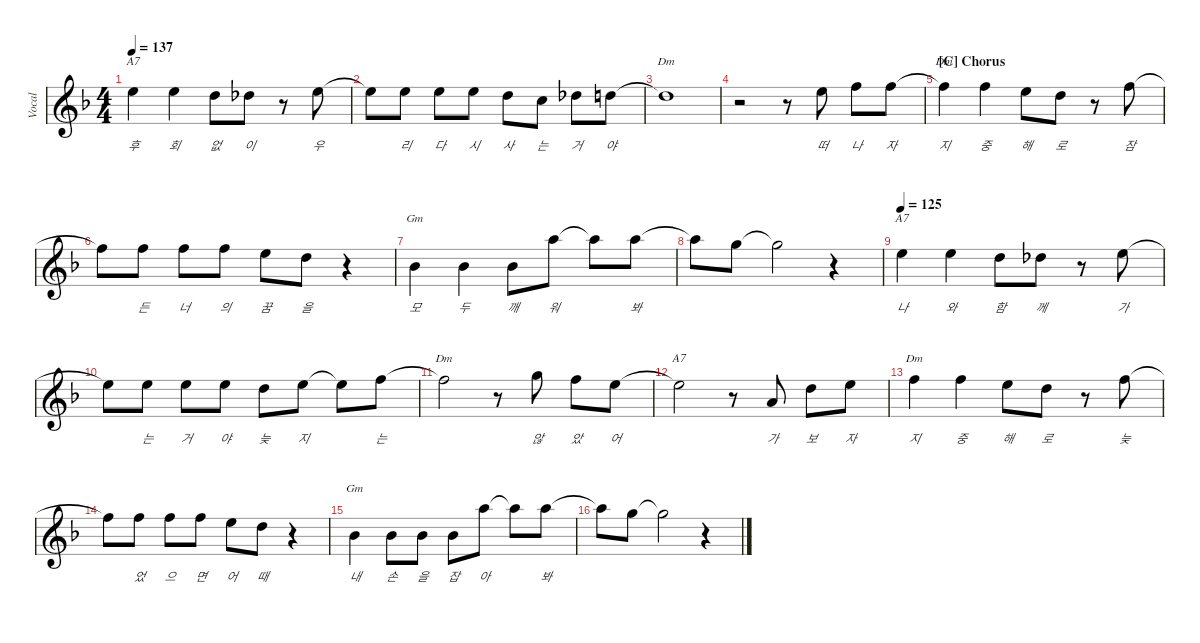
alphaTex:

\defaultSystemsLayout 4
\hideDynamics
\bracketExtendMode nobrackets
\track ("Singer" "Vocal") {defaultSystemsLayout 4 instrument voiceoohs}
\staff {score}
\tuning (E4 B3 G3 D3 A2 E2)
\chord ("Gm" 6 x x x x x) {firstfret 6 showdiagram false showfingering false}
\chord ("A7" 12 x x x x x) {firstfret 12 showdiagram false showfingering false}
\chord ("Dm" 13 x x x x x) {firstfret 13 showdiagram false showfingering false}
\chord ("Dm" 10 x x x x x) {firstfret 10 showdiagram false showfingering false}
\ts (4 4)
\tempo 137
\clef g2
\ks f
12.1{acc forcenatural}.4{ch "A7" lyrics (0 "후") lyrics (1 "") lyrics (2 "") lyrics (3 "") lyrics (4 "") dy mf} 12.1{acc forcenatural}.4{lyrics (0 "회") lyrics (1 "") lyrics (2 "") lyrics (3 "") lyrics (4 "")} 10.1{acc forcenatural}.8{lyrics (0 "없") lyrics (1 "") lyrics (2 "") lyrics (3 "") lyrics (4 "")} 9.1{acc b}.8{lyrics (0 "이") lyrics (1 "") lyrics (2 "") lyrics (3 "") lyrics (4 "")} r.8 12.1{acc forcenatural}.8{lyrics (0 "우") lyrics (1 "") lyrics (2 "") lyrics (3 "") lyrics (4 "")} |
12.1{t acc forcenatural}.8 12.1{acc forcenatural}.8{lyrics (0 "리") lyrics (1 "") lyrics (2 "") lyrics (3 "") lyrics (4 "")} 12.1{acc forcenatural}.8{lyrics (0 "다") lyrics (1 "") lyrics (2 "") lyrics (3 "") lyrics (4 "")} 12.1{acc forcenatural}.8{lyrics (0 "시") lyrics (1 "") lyrics (2 "") lyrics (3 "") lyrics (4 "")} 10.1{acc forcenatural}.8{lyrics (0 "사") lyrics (1 "") lyrics (2 "") lyrics (3 "") lyrics (4 "")} 8.1{acc forcenatural}.8{lyrics (0 "는") lyrics (1 "") lyrics (2 "") lyrics (3 "") lyrics (4 "")} 9.1{acc b}.8{lyrics (0 "거") lyrics (1 "") lyrics (2 "") lyrics (3 "") lyrics (4 "")} 10.1{acc forcenatural}.8{lyrics (0 "야") lyrics (1 "") lyrics (2 "") lyrics (3 "") lyrics (4 "")} |
10.1{t acc forcenatural}.1{ch "Dm"} |
r.2 r.8 12.1{acc forcenatural}.8{lyrics (0 "떠") lyrics (1 "") lyrics (2 "") lyrics (3 "") lyrics (4 "")} 13.1{acc forcenatural}.8{lyrics (0 "나") lyrics (1 "") lyrics (2 "") lyrics (3 "") lyrics (4 "")} 13.1{acc forcenatural}.8{lyrics (0 "자") lyrics (1 "") lyrics (2 "") lyrics (3 "") lyrics (4 "")} |
\section ("C" "Chorus")
13.1{t acc forcenatural}.4{ch "Dm" lyrics (0 "지") lyrics (1 "") lyrics (2 "") lyrics (3 "") lyrics (4 "")} 13.1{acc forcenatural}.4{lyrics (0 "중") lyrics (1 "") lyrics (2 "") lyrics (3 "") lyrics (4 "")} 12.1{acc forcenatural}.8{lyrics (0 "해") lyrics (1 "") lyrics (2 "") lyrics (3 "") lyrics (4 "")} 10.1{acc forcenatural}.8{lyrics (0 "로") lyrics (1 "") lyrics (2 "") lyrics (3 "") lyrics (4 "")} r.8 13.1{acc forcenatural}.8{lyrics (0 "잠") lyrics (1 "") lyrics (2 "") lyrics (3 "") lyrics (4 "")} |
13.1{t acc forcenatural}.8 13.1{acc forcenatural}.8{lyrics (0 "든") lyrics (1 "") lyrics (2 "") lyrics (3 "") lyrics (4 "")} 13.1{acc forcenatural}.8{lyrics (0 "너") lyrics (1 "") lyrics (2 "") lyrics (3 "") lyrics (4 "")} 13.1{acc forcenatural}.8{lyrics (0 "의") lyrics (1 "") lyrics (2 "") lyrics (3 "") lyrics (4 "")} 12.1{acc forcenatural}.8{lyrics (0 "꿈") lyrics (1 "") lyrics (2 "") lyrics (3 "") lyrics (4 "")} 10.1{acc forcenatural}.8{lyrics (0 "을") lyrics (1 "") lyrics (2 "") lyrics (3 "") lyrics (4 "")} r.4 |
6.1{acc b}.4{ch "Gm" lyrics (0 "모") lyrics (1 "") lyrics (2 "") lyrics (3 "") lyrics (4 "")} 6.1{acc b}.4{lyrics (0 "두") lyrics (1 "") lyrics (2 "") lyrics (3 "") lyrics (4 "")} 6.1{acc b}.8{lyrics (0 "깨") lyrics (1 "") lyrics (2 "") lyrics (3 "") lyrics (4 "")} 17.1{acc forcenatural}.8{lyrics (0 "워") lyrics (1 "") lyrics (2 "") lyrics (3 "") lyrics (4 "")} 17.1{t acc forcenatural}.8 17.1{acc forcenatural}.8{lyrics (0 "봐") lyrics (1 "") lyrics (2 "") lyrics (3 "") lyrics (4 "")} |
17.1{t acc forcenatural}.8 15.1{acc forcenatural}.8 15.1{t acc forcenatural}.2 r.4 |
\tempo 125
12.1{acc forcenatural}.4{ch "A7" lyrics (0 "나") lyrics (1 "") lyrics (2 "") lyrics (3 "") lyrics (4 "")} 12.1{acc forcenatural}.4{lyrics (0 "와") lyrics (1 "") lyrics (2 "") lyrics (3 "") lyrics (4 "")} 10.1{acc forcenatural}.8{lyrics (0 "함") lyrics (1 "") lyrics (2 "") lyrics (3 "") lyrics (4 "")} 9.1{acc b}.8{lyrics (0 "께") lyrics (1 "") lyrics (2 "") lyrics (3 "") lyrics (4 "")} r.8 12.1{acc forcenatural}.8{lyrics (0 "가") lyrics (1 "") lyrics (2 "") lyrics (3 "") lyrics (4 "")} |
12.1{t acc forcenatural}.8 12.1{acc forcenatural}.8{lyrics (0 "는") lyrics (1 "") lyrics (2 "") lyrics (3 "") lyrics (4 "")} 12.1{acc forcenatural}.8{lyrics (0 "거") lyrics (1 "") lyrics (2 "") lyrics (3 "") lyrics (4 "")} 12.1{acc forcenatural}.8{lyrics (0 "야") lyrics (1 "") lyrics (2 "") lyrics (3 "") lyrics (4 "")} 10.1{acc forcenatural}.8{lyrics (0 "늦") lyrics (1 "") lyrics (2 "") lyrics (3 "") lyrics (4 "")} 12.1{acc forcenatural}.8{lyrics (0 "지") lyrics (1 "") lyrics (2 "") lyrics (3 "") lyrics (4 "")} 12.1{t acc forcenatural}.8 13.1{acc forcenatural}.8{lyrics (0 "는") lyrics (1 "") lyrics (2 "") lyrics (3 "") lyrics (4 "")} |
13.1{t acc forcenatural}.2{ch "Dm"} r.8 15.1{acc forcenatural}.8{lyrics (0 "않") lyrics (1 "") lyrics (2 "") lyrics (3 "") lyrics (4 "")} 13.1{acc forcenatural}.8{lyrics (0 "았") lyrics (1 "") lyrics (2 "") lyrics (3 "") lyrics (4 "")} 12.1{acc forcenatural}.8{lyrics (0 "어") lyrics (1 "") lyrics (2 "") lyrics (3 "") lyrics (4 "")} |
12.1{t acc forcenatural}.2{ch "A7"} r.8 5.1{acc forcenatural}.8{lyrics (0 "가") lyrics (1 "") lyrics (2 "") lyrics (3 "") lyrics (4 "")} 10.1{acc forcenatural}.8{lyrics (0 "보") lyrics (1 "") lyrics (2 "") lyrics (3 "") lyrics (4 "")} 12.1{acc forcenatural}.8{lyrics (0 "자") lyrics (1 "") lyrics (2 "") lyrics (3 "") lyrics (4 "")} |
13.1{acc forcenatural}.4{ch "Dm" lyrics (0 "지") lyrics (1 "") lyrics (2 "") lyrics (3 "") lyrics (4 "")} 13.1{acc forcenatural}.4{lyrics (0 "중") lyrics (1 "") lyrics (2 "") lyrics (3 "") lyrics (4 "")} 12.1{acc forcenatural}.8{lyrics (0 "해") lyrics (1 "") lyrics (2 "") lyrics (3 "") lyrics (4 "")} 10.1{acc forcenatural}.8{lyrics (0 "로") lyrics (1 "") lyrics (2 "") lyrics (3 "") lyrics (4 "")} r.8 13.1{acc forcenatural}.8{lyrics (0 "늦") lyrics (1 "") lyrics (2 "") lyrics (3 "") lyrics (4 "")} |
13.1{t acc forcenatural}.8 13.1{acc forcenatural}.8{lyrics (0 "었") lyrics (1 "") lyrics (2 "") lyrics (3 "") lyrics (4 "")} 13.1{acc forcenatural}.8{lyrics (0 "으") lyrics (1 "") lyrics (2 "") lyrics (3 "") lyrics (4 "")} 13.1{acc forcenatural}.8{lyrics (0 "면") lyrics (1 "") lyrics (2 "") lyrics (3 "") lyrics (4 "")} 12.1{acc forcenatural}.8{lyrics (0 "어") lyrics (1 "") lyrics (2 "") lyrics (3 "") lyrics (4 "")} 10.1{acc forcenatural}.8{lyrics (0 "때") lyrics (1 "") lyrics (2 "") lyrics (3 "") lyrics (4 "")} r.4 |
6.1{acc b}.4{ch "Gm" lyrics (0 "내") lyrics (1 "") lyrics (2 "") lyrics (3 "") lyrics (4 "")} 6.1{acc b}.8{lyrics (0 "손") lyrics (1 "") lyrics (2 "") lyrics (3 "") lyrics (4 "")} 6.1{acc b}.8{lyrics (0 "을") lyrics (1 "") lyrics (2 "") lyrics (3 "") lyrics (4 "")} 6.1{acc b}.8{lyrics (0 "잡") lyrics (1 "") lyrics (2 "") lyrics (3 "") lyrics (4 "")} 17.1{acc forcenatural}.8{lyrics (0 "아") lyrics (1 "") lyrics (2 "") lyrics (3 "") lyrics (4 "")} 17.1{t acc forcenatural}.8 17.1{acc forcenatural}.8{lyrics (0 "봐") lyrics (1 "") lyrics (2 "") lyrics (3 "") lyrics (4 "")} |
17.1{t acc forcenatural}.8 15.1{acc forcenatural}.8 15.1{t acc forcenatural}.2 r.4
